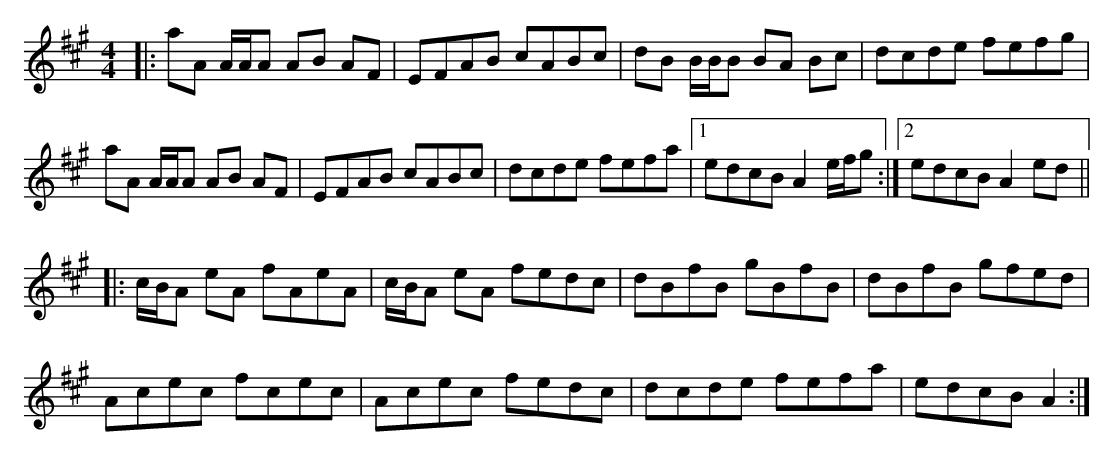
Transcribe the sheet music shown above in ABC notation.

X:1
M:4/4
K:A
|: aA A/A/A AB AF|EFAB cABc|dB B/B/B BA Bc|dcde fefg |
aA A/A/A AB AF|EFAB cABc|dcde fefa|1 edcB A2 e/f/g:|2 edcB A2 ed||
|:c/B/A eA fAeA|c/B/A eA fedc|dBfB gBfB|dBfB gfed|
Acec fcec|Acec fedc|dcde fefa|edcB A2:|
